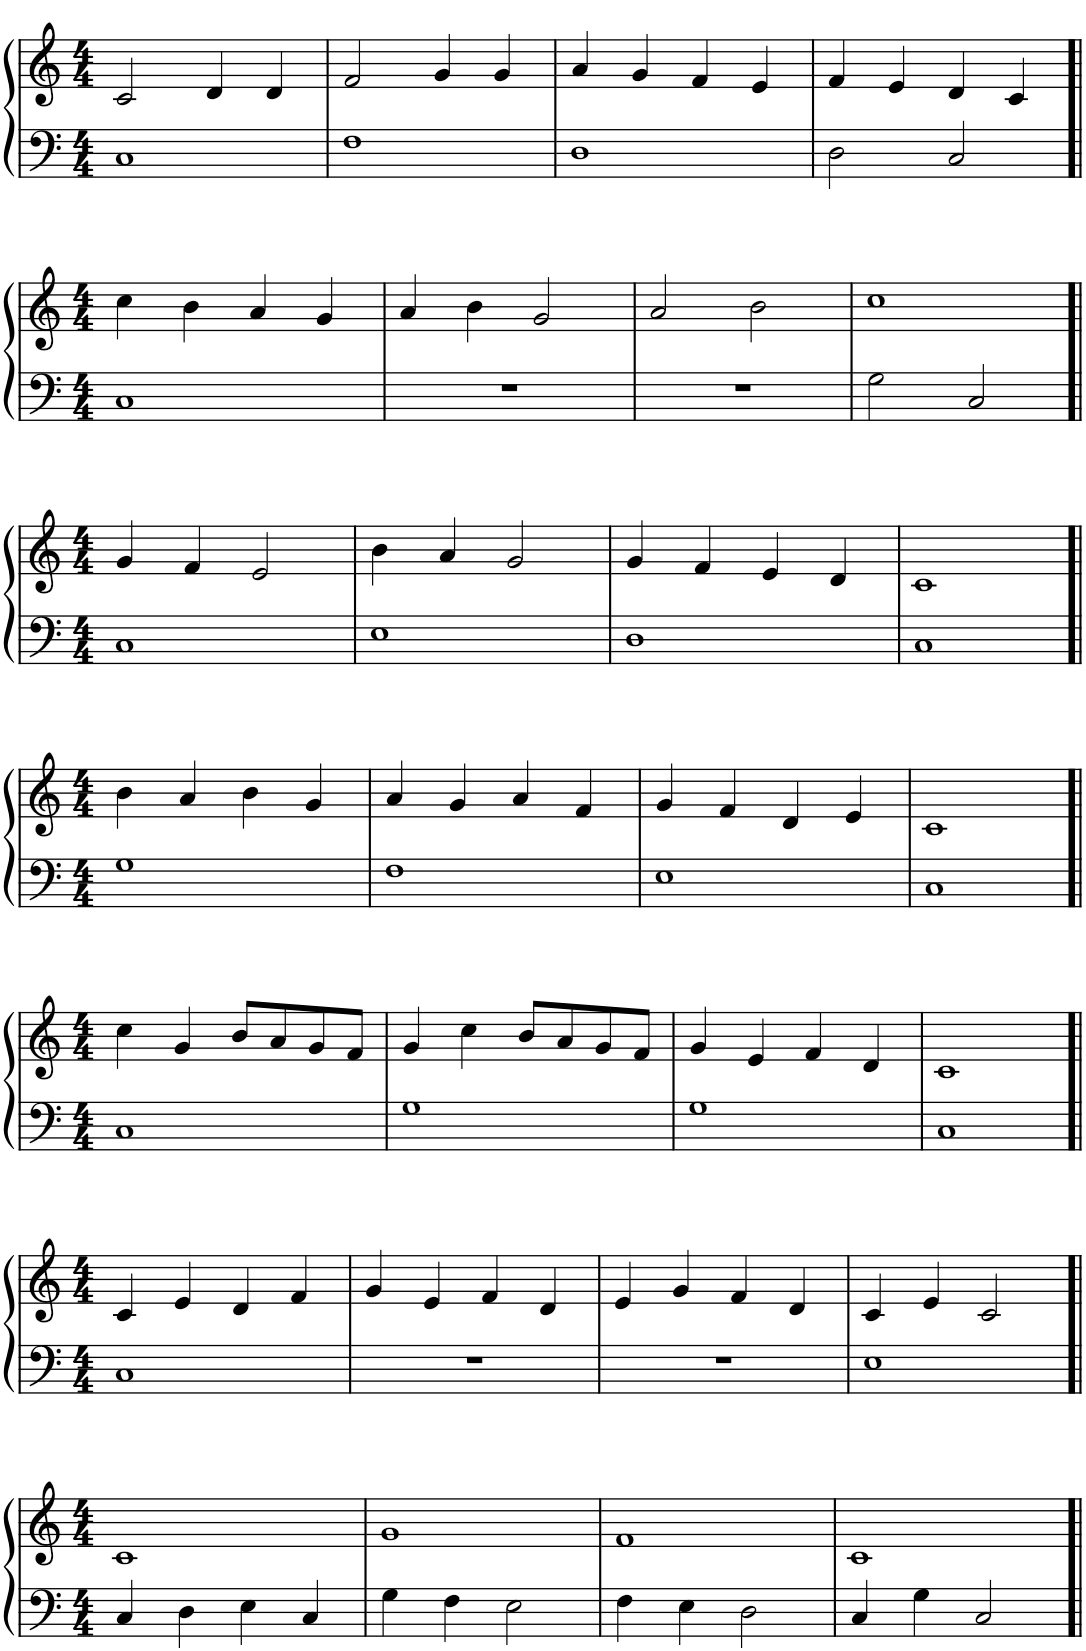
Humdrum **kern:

**kern	**kern
*part1	*part1
*staff2	*staff1
*I"Piano	*
*I'Pno.	*
*clefF4	*clefG2
*k[]	*k[]
*M4/4	*M4/4
=1	=1
1C	2c/
.	4d/
.	4d/
=2	=2
1F	2f/
.	4g/
.	4g/
=3	=3
1D	4a/
.	4g/
.	4f/
.	4e/
=4	=4
2D\	4f/
.	4e/
2C/	4d/
.	4c/
!!LO:LB:g=z
=5!|	=5!|
*M4/4	*M4/4
1C	4cc\
.	4b\
.	4a/
.	4g/
=6	=6
1r	4a/
.	4b\
.	2g/
=7	=7
1r	2a/
.	2b\
=8	=8
2G\	1cc
2C/	.
!!LO:LB:g=z
=9!|	=9!|
*M4/4	*M4/4
1C	4g/
.	4f/
.	2e/
=10	=10
1E	4b\
.	4a/
.	2g/
=11	=11
1D	4g/
.	4f/
.	4e/
.	4d/
=12	=12
1C	1c
!!LO:LB:g=z
=13!|	=13!|
*M4/4	*M4/4
1G	4b\
.	4a/
.	4b\
.	4g/
=14	=14
1F	4a/
.	4g/
.	4a/
.	4f/
=15	=15
1E	4g/
.	4f/
.	4d/
.	4e/
=16	=16
1C	1c
!!LO:LB:g=z
=17!|	=17!|
*M4/4	*M4/4
1C	4cc\
.	4g/
.	8b/L
.	8a/
.	8g/
.	8f/J
=18	=18
1G	4g/
.	4cc\
.	8b/L
.	8a/
.	8g/
.	8f/J
=19	=19
1G	4g/
.	4e/
.	4f/
.	4d/
=20	=20
1C	1c
!!LO:LB:g=z
=21!|	=21!|
*M4/4	*M4/4
1C	4c/
.	4e/
.	4d/
.	4f/
=22	=22
1r	4g/
.	4e/
.	4f/
.	4d/
=23	=23
1r	4e/
.	4g/
.	4f/
.	4d/
=24	=24
1E	4c/
.	4e/
.	2c/
!!LO:LB:g=z
=25!|	=25!|
*M4/4	*M4/4
4C/	1c
4D\	.
4E\	.
4C/	.
=26	=26
4G\	1g
4F\	.
2E\	.
=27	=27
4F\	1f
4E\	.
2D\	.
=28	=28
4C/	1c
4G\	.
2C/	.
=!|	=!|
*-	*-
